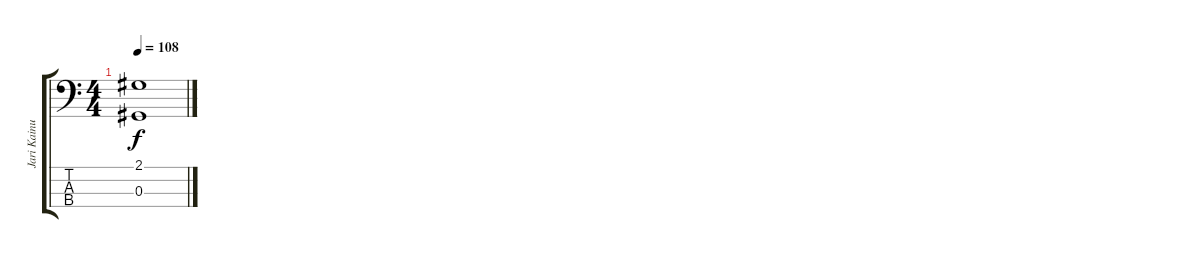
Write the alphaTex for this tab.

\track ("Jari Kainulainen" "Jari Kainu") {instrument electricbassfinger}
\staff {score tabs}
\tuning (Gb2 Db2 Ab1 Eb1) {hide}
\ts (4 4)
\tempo 108
\clef f4
\ks c
(2.1 0.3).1{dy f}
